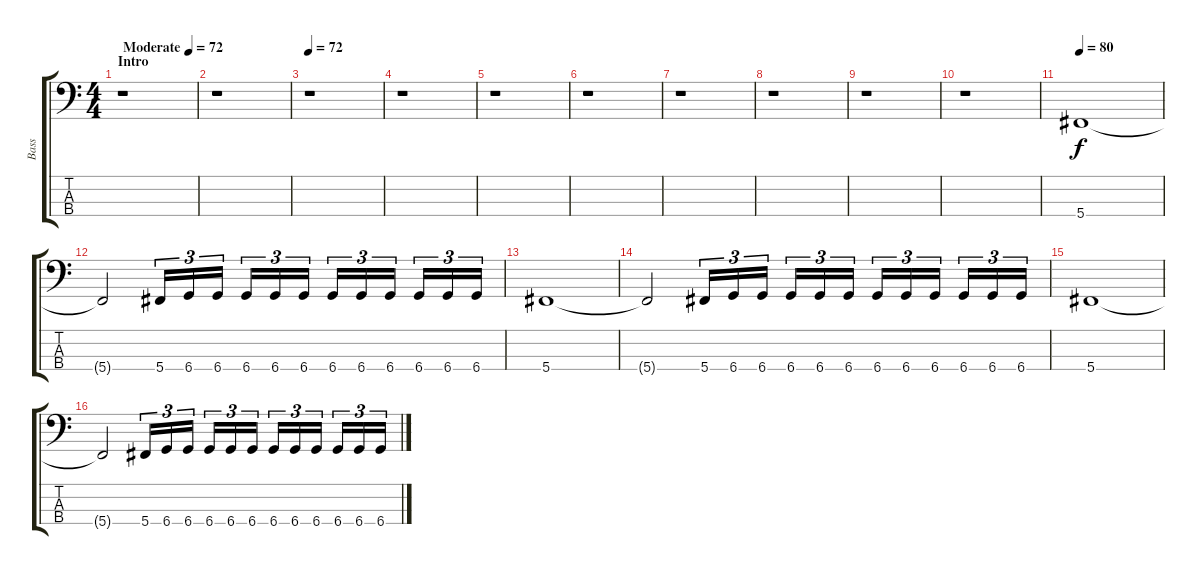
\track ("Bass" "Bass") {instrument electricbassfinger}
\staff {score tabs}
\tuning (E2 B1 Gb1 Db1) {hide}
\ts (4 4)
\section ("" "Intro")
\tempo (72 "Moderate")
\tempo 124
\tempo (72 "Moderate")
\clef f4
\ks c
r.1{dy f instrument electricbassfinger} |
r.1 |
\tempo 72
r.1 |
r.1 |
r.1 |
r.1 |
r.1 |
r.1 |
r.1 |
r.1 |
\tempo 80
5.4.1 |
5.4{t}.2 5.4.16{tu (3 2)} 6.4.16{tu (3 2)} 6.4.16{tu (3 2) beam splitsecondary} 6.4.16{tu (3 2)} 6.4.16{tu (3 2)} 6.4.16{tu (3 2)} 6.4.16{tu (3 2)} 6.4.16{tu (3 2)} 6.4.16{tu (3 2) beam splitsecondary} 6.4.16{tu (3 2)} 6.4.16{tu (3 2)} 6.4.16{tu (3 2)} |
5.4.1 |
5.4{t}.2 5.4.16{tu (3 2)} 6.4.16{tu (3 2)} 6.4.16{tu (3 2) beam splitsecondary} 6.4.16{tu (3 2)} 6.4.16{tu (3 2)} 6.4.16{tu (3 2)} 6.4.16{tu (3 2)} 6.4.16{tu (3 2)} 6.4.16{tu (3 2) beam splitsecondary} 6.4.16{tu (3 2)} 6.4.16{tu (3 2)} 6.4.16{tu (3 2)} |
5.4.1 |
5.4{t}.2 5.4.16{tu (3 2)} 6.4.16{tu (3 2)} 6.4.16{tu (3 2) beam splitsecondary} 6.4.16{tu (3 2)} 6.4.16{tu (3 2)} 6.4.16{tu (3 2)} 6.4.16{tu (3 2)} 6.4.16{tu (3 2)} 6.4.16{tu (3 2) beam splitsecondary} 6.4.16{tu (3 2)} 6.4.16{tu (3 2)} 6.4.16{tu (3 2)}
